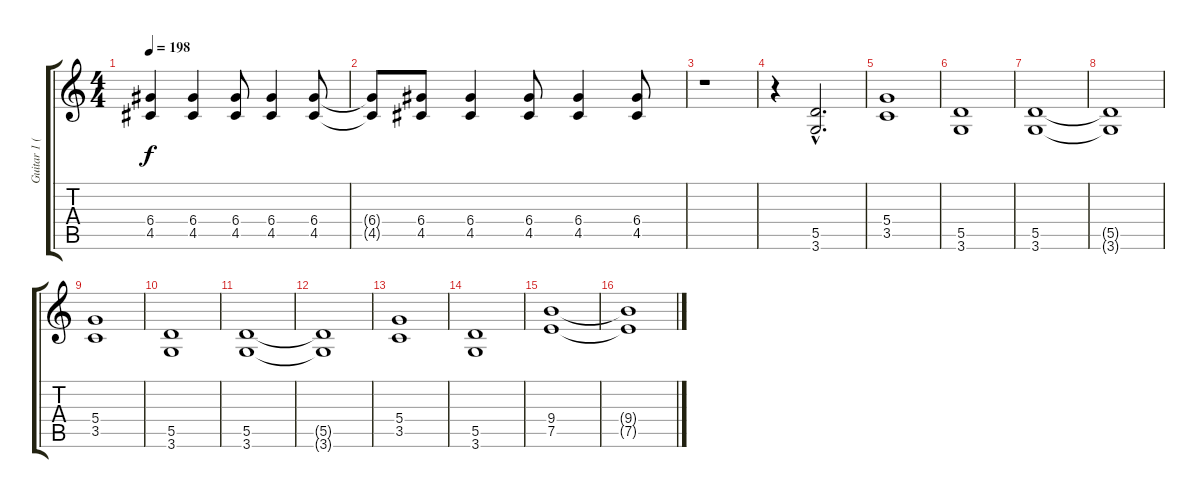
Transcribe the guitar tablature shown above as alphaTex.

\track ("Guitar 1 (Mori Junta)" "Guitar 1 (") {instrument distortionguitar}
\staff {score tabs}
\tuning (E4 B3 G3 D3 A2 E2) {hide}
\ts (4 4)
\tempo 198
\clef g2
\ks c
(6.4 4.5).4{dy f volume 10} (6.4 4.5).4 (6.4 4.5).8 (6.4 4.5).4 (6.4 4.5).8 |
(6.4{t} 4.5{t}).8 (6.4 4.5).8 (6.4 4.5).4 (6.4 4.5).8 (6.4 4.5).4 (6.4 4.5).8 |
r.1{volume 15} |
r.4 (5.5{hac} 3.6{hac}).2{d} |
(5.4 3.5).1 |
(5.5 3.6).1 |
(5.5 3.6).1 |
(5.5{t} 3.6{t}).1 |
(5.4 3.5).1 |
(5.5 3.6).1 |
(5.5 3.6).1 |
(5.5{t} 3.6{t}).1 |
(5.4 3.5).1 |
(5.5 3.6).1 |
(9.4 7.5).1 |
(9.4{t} 7.5{t}).1
